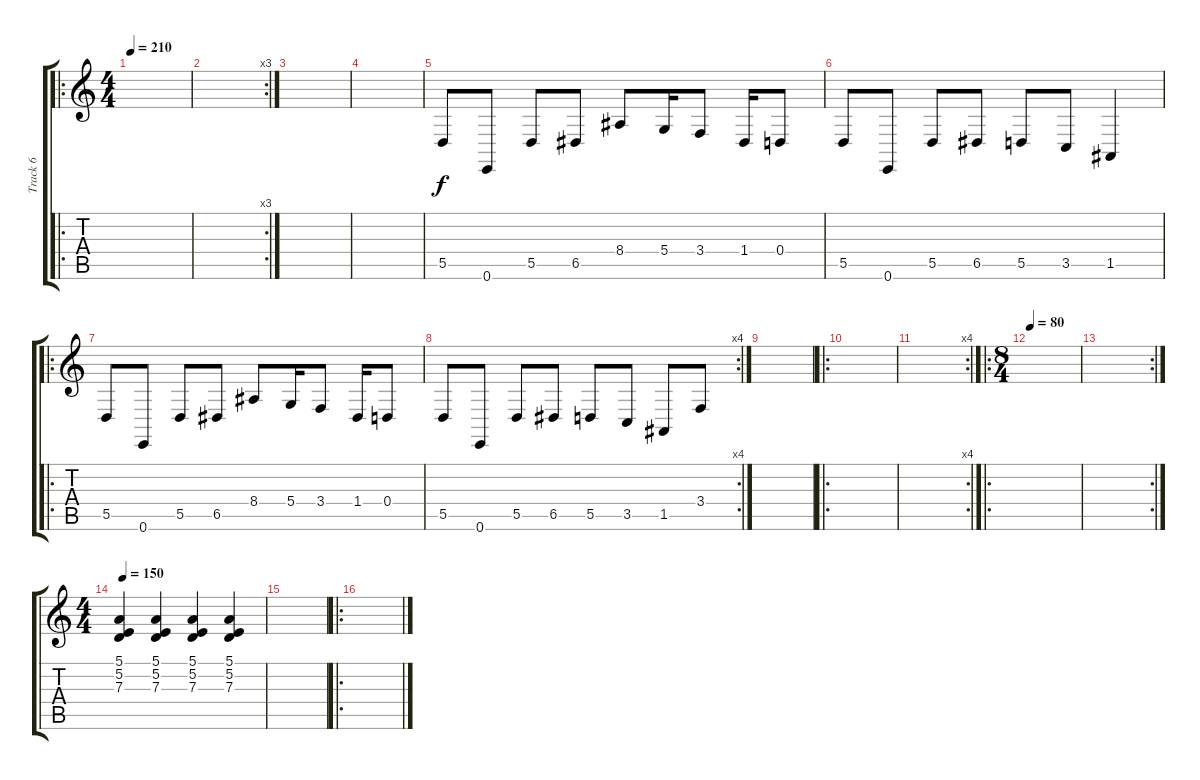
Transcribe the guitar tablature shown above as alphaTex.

\track ("Track 6" "Track 6") {instrument trumpet}
\staff {score tabs}
\tuning (E4 B3 G3 D3 A2 E2) {hide}
\ro
\ts (4 4)
\tempo 210
\clef g2
\ks c
|
\rc 3
|
|
|
5.5.8 0.6.8 5.5.8 6.5.8 8.4.8 5.4.16 3.4.8 1.4.16 0.4.8 |
5.5.8 0.6.8 5.5.8 6.5.8 5.5.8 3.5.8 1.5.4 |
\ro
5.5.8 0.6.8 5.5.8 6.5.8 8.4.8 5.4.16 3.4.8 1.4.16 0.4.8 |
\rc 4
5.5.8 0.6.8 5.5.8 6.5.8 5.5.8 3.5.8 1.5.8 3.4.8 |
|
\ro
|
\rc 4
|
\ro
\ts (8 4)
\tempo 80
|
\rc 2
|
\ts (4 4)
\tempo 150
(5.1 5.2 7.3).4 (5.1 5.2 7.3).4 (5.1 5.2 7.3).4 (5.1 5.2 7.3).4 |
|
\ro
